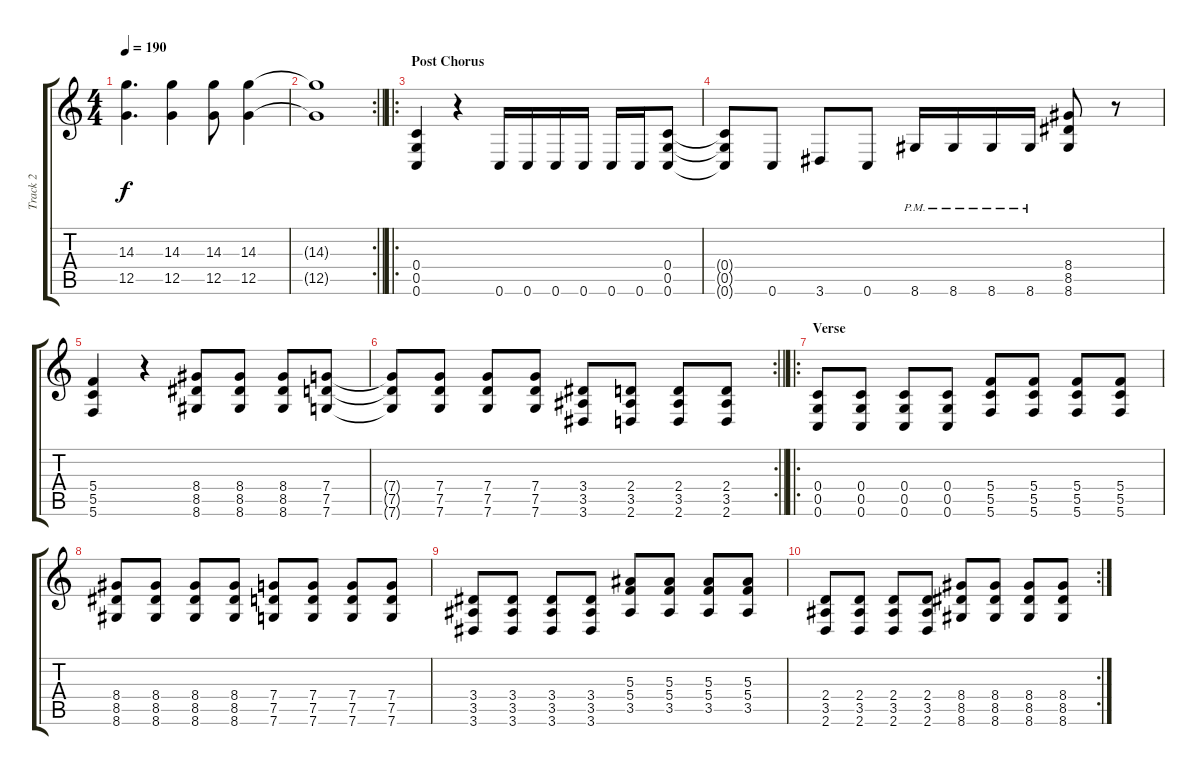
\track ("Track 2" "Track 2") {instrument distortionguitar}
\staff {score tabs}
\tuning (D4 A3 F3 C3 G2 C2) {hide}
\ts (4 4)
\tempo 190
\clef g2
\ks c
(14.3 12.5).4{d dy f} (14.3 12.5).4 (14.3 12.5).8 (14.3 12.5).4 |
\rc 2
\barLineRight lightlight
(14.3{t} 12.5{t}).1 |
\ro
\section ("" "Post Chorus")
(0.4 0.5 0.6).4 r.4 0.6.16 0.6.16 0.6.16 0.6.16 0.6.16 0.6.16 (0.4 0.5 0.6).8 |
(0.4{t} 0.5{t} 0.6{t}).8 0.6.8 3.6.8 0.6.8 8.6{pm}.16 8.6{pm}.16 8.6{pm}.16 8.6{pm}.16 (8.4 8.5 8.6).8 r.8 |
(5.4 5.5 5.6).4 r.4 (8.4 8.5 8.6).8 (8.4 8.5 8.6).8 (8.4 8.5 8.6).8 (7.4 7.5 7.6).8 |
\rc 2
\barLineRight lightlight
(7.4{t} 7.5{t} 7.6{t}).8 (7.4 7.5 7.6).8 (7.4 7.5 7.6).8 (7.4 7.5 7.6).8 (3.4 3.5 3.6).8 (2.4 3.5 2.6).8 (2.4 3.5 2.6).8 (2.4 3.5 2.6).8 |
\ro
\section ("" "Verse")
(0.4 0.5 0.6).8 (0.4 0.5 0.6).8 (0.4 0.5 0.6).8 (0.4 0.5 0.6).8 (5.4 5.5 5.6).8 (5.4 5.5 5.6).8 (5.4 5.5 5.6).8 (5.4 5.5 5.6).8 |
(8.4 8.5 8.6).8 (8.4 8.5 8.6).8 (8.4 8.5 8.6).8 (8.4 8.5 8.6).8 (7.4 7.5 7.6).8 (7.4 7.5 7.6).8 (7.4 7.5 7.6).8 (7.4 7.5 7.6).8 |
(3.4 3.5 3.6).8 (3.4 3.5 3.6).8 (3.4 3.5 3.6).8 (3.4 3.5 3.6).8 (5.3 5.4 3.5).8 (5.3 5.4 3.5).8 (5.3 5.4 3.5).8 (5.3 5.4 3.5).8 |
\rc 2
(2.4 3.5 2.6).8 (2.4 3.5 2.6).8 (2.4 3.5 2.6).8 (2.4 3.5 2.6).8 (8.4 8.5 8.6).8 (8.4 8.5 8.6).8 (8.4 8.5 8.6).8 (8.4 8.5 8.6).8
